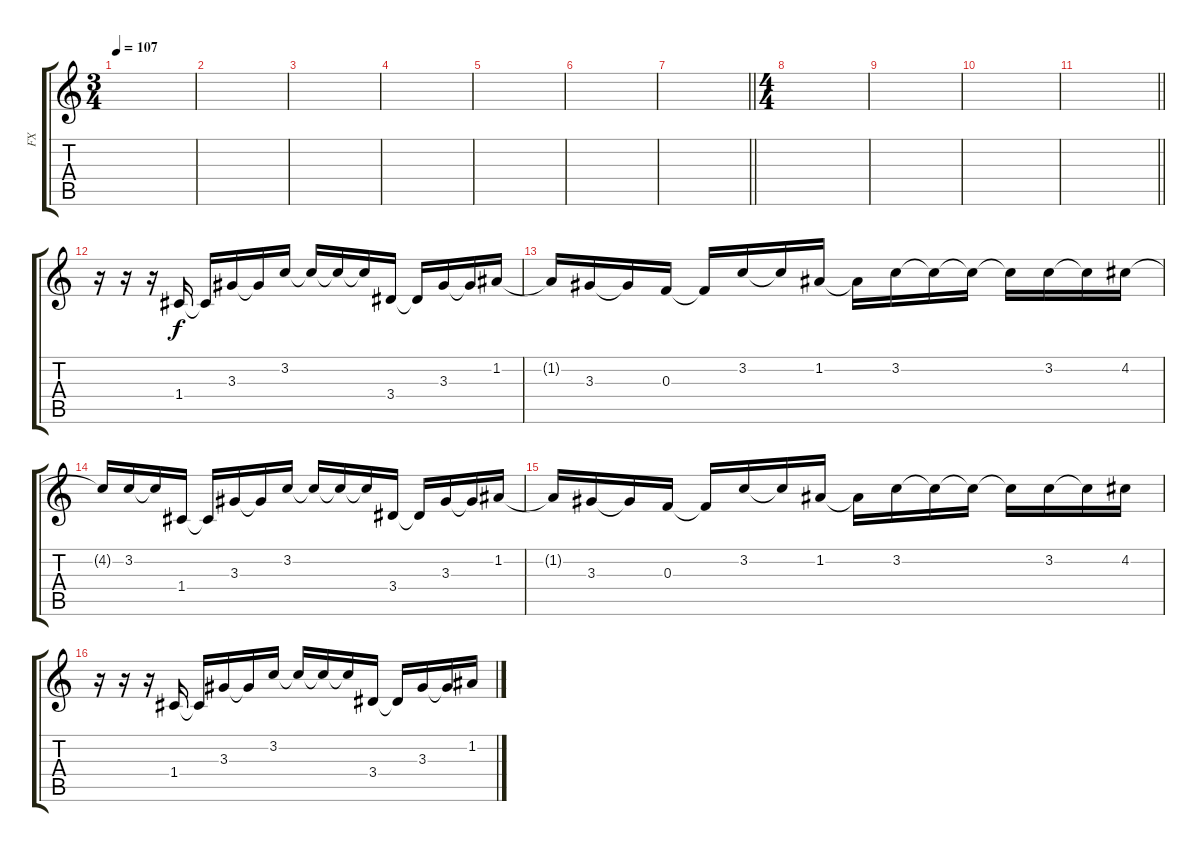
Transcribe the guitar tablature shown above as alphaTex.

\track ("FX" "FX") {instrument electricguitarjazz}
\staff {score tabs}
\tuning (D4 A3 F3 C3 G2 C2) {hide}
\ts (3 4)
\tempo 107
\clef g2
\ks c
|
|
|
|
|
|
\barLineRight lightlight
|
\ts (4 4)
\section ("" "")
|
|
|
\barLineRight lightlight
|
\section ("" "")
r.16 r.16 r.16 1.4.16 1.4{t}.16 3.3.16 3.3{t}.16 3.2.16 3.2{t}.16 3.2{t}.16 3.2{t}.16 3.4.16 3.4{t}.16 3.3.16 3.3{t}.16 1.2.16 |
1.2{t}.16 3.3.16 3.3{t}.16 0.3.16 0.3{t}.16 3.2.16 3.2{t}.16 1.2.16 1.2{t}.16 3.2.16 3.2{t}.16 3.2{t}.16 3.2{t}.16 3.2.16 3.2{t}.16 4.2.16 |
4.2{t}.16 3.2.16 3.2{t}.16 1.4.16 1.4{t}.16 3.3.16 3.3{t}.16 3.2.16 3.2{t}.16 3.2{t}.16 3.2{t}.16 3.4.16 3.4{t}.16 3.3.16 3.3{t}.16 1.2.16 |
1.2{t}.16 3.3.16 3.3{t}.16 0.3.16 0.3{t}.16 3.2.16 3.2{t}.16 1.2.16 1.2{t}.16 3.2.16 3.2{t}.16 3.2{t}.16 3.2{t}.16 3.2.16 3.2{t}.16 4.2.16 |
r.16 r.16 r.16 1.4.16 1.4{t}.16 3.3.16 3.3{t}.16 3.2.16 3.2{t}.16 3.2{t}.16 3.2{t}.16 3.4.16 3.4{t}.16 3.3.16 3.3{t}.16 1.2.16
